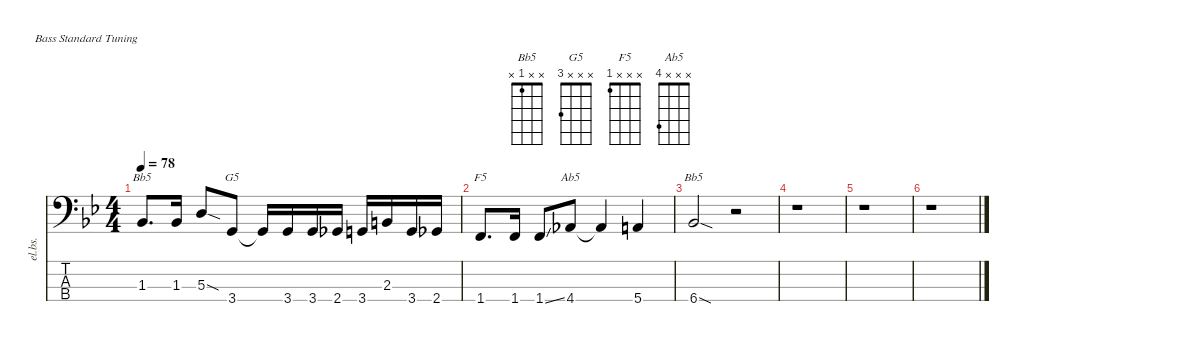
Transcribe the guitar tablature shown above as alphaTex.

\defaultSystemsLayout 4
\hideDynamics
\bracketExtendMode nobrackets
\otherSystemsTrackNameOrientation horizontal
\track ("Electric Bass" "el.bs.") {instrument electricbassfinger}
\staff {score tabs}
\tuning (G2 D2 A1 E1)
\chord ("Bb5" x x 1 x) {showfingering false}
\chord ("G5" x x x 3) {showfingering false}
\chord ("F5" x x x 1) {showfingering false}
\chord ("Ab5" x x x 4) {showfingering false}
\ts (4 4)
\tempo 78
\clef f4
\ks bb
1.3{acc b}.8{d ch "Bb5" dy mf beam Up} 1.3{acc b}.16{beam Up} 5.3{sod acc forcenatural}.8{beam Up} 3.4{acc forcenatural}.8{ch "G5" beam Up} 3.4{t acc forcenatural}.16{beam Up} 3.4{acc forcenatural}.16{beam Up} 3.4{acc forcenatural}.16{beam Up} 2.4{acc b}.16{beam Up} 3.4{acc forcenatural}.16{beam Up} 2.3{acc forcenatural}.16{beam Up} 3.4{acc forcenatural}.16{beam Up} 2.4{acc b}.16{beam Up} |
1.4{acc forcenatural}.8{d ch "F5" beam Up} 1.4{acc forcenatural}.16{beam Up} 1.4{ss acc forcenatural}.8{beam Up} 4.4{acc b}.8{ch "Ab5" beam Up} 4.4{t acc b}.4{beam Up} 5.4{acc forcenatural}.4{beam Up} |
6.4{sod acc b}.2{ch "Bb5" beam Up} r.2{beam Up} |
r.1{beam Down} |
r.1{beam Down} |
r.1{beam Down}
